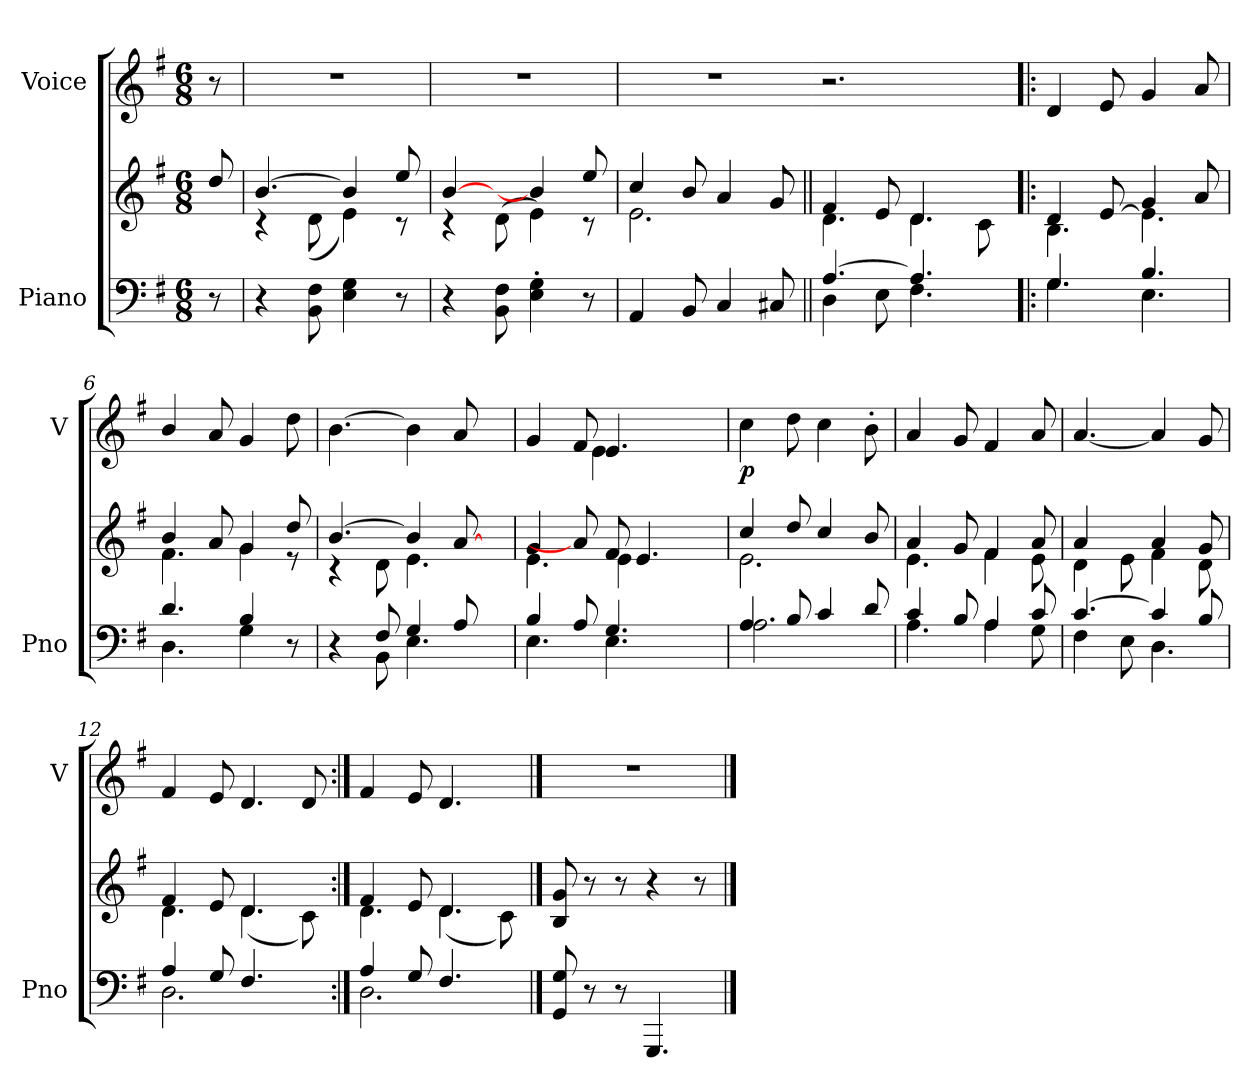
**kern	**kern	**kern	**dynam
*part2	*part2	*part1	*part1
*staff3	*staff2	*staff1	*staff1
*I"Piano	*	*I"Voice	*
*I'Pno	*	*I'V	*
*clefF4	*clefG2	*clefG2	*
*k[f#]	*k[f#]	*k[f#]	*
*M6/8	*M6/8	*M6/8	*
=	=	=	=
8r	8dd/	8r	.
=1	=1	=1	=1
*	*^	*	*
4r	[>4.b/	4r	2.r	.
8BB\ 8F#\	.	(<8d\	.	.
4E\ 4G\	4b/]	4e\)	.	.
8r	8ee/	8r	.	.
=2	=2	=2	=2	=2
4r	[>4b/	4r	2.r	.
8BB\ 8F#\	8ryy	(<8d\	.	.
4E\' 4G\'	4b/]	4e\)	.	.
8r	8ee/	8r	.	.
=3	=3	=3	=3	=3
4AA/	4cc/	2.e\	2.r	.
8BB/	8b/	.	.	.
4C/	4a/	.	.	.
8C#X/	8g/	.	.	.
=4||	=4||	=4||	=4	=4
*^	*	*	*	*
[>4.A/	4D\	4f#/	4.d\	2.r	.
.	8E\	8e/	.	.	.
4.A/]	4.F#\	4.d/	4.d\	.	.
8ryy	8ryy	8ryy	8c\	8ryy	.
!!LO:LB:g=z
=5!|:	=5!|:	=5!|:	=5!|:	=5!|:	=5!|:
4.G/	4.G\	4d/	4.B\	4d/	.
.	.	[<8e/	.	8e/	.
4.B/	4.E\	4.e\]	4g/	4g/	.
.	.	.	8a/	8a/	.
=6	=6	=6	=6	=6	=6
4.d/	4.D\	4b/	4.f#\	4b/	.
.	.	8a/	.	8a/	.
4B/	4G\	4g/	4g\	4g/	.
8ryy	8r	8dd/	8r	8dd\	.
=7	=7	=7	=7	=7	=7
4r	4ryy	[>4.b/	4r	[>4.b\	.
8BB\	8F#/	.	8d\	.	.
4.E\	4G/	4b/]	4.e\	4b\]	.
.	8A/	[8a/	.	8a/	.
8ryy	8ryy	8ryy	8ryy	8ryy	.
!!LO:PB:g=z
=8	=8	=8	=8	=8	=8
*	*	*	*	*^	*
4B/	4.E\	4g/	4.e\	4g/	4.ryy	.
8A/	.	8a/]	.	8f#/	.	.
4.G/	4.E\	8f#/	4e\	4.e/	4e\	.
.	.	4.e/	.	.	.	.
.	.	.	4ryy	.	8ryy	.
8ryy	8ryy	.	.	8ryy	8ryy	.
=9	=9	=9	=9	=9	=9	=9
!	!	!	!	!	!	!LO:DY:b
*	*	*	*	*v	*v	*
4A/	2.A\	4cc/	2.e\	4cc\	p
8B/	.	8dd/	.	8dd\	.
4c/	.	4cc/	.	4cc\	.
8d/	.	8b/	.	8b'\	.
=10	=10	=10	=10	=10	=10
4c/	4.A\	4a/	4.e\	4a/	.
8B/	.	8g/	.	8g/	.
4A/	4A\	4f#/	4f#\	4f#/	.
8c/	8G\	8a/	8e\	8a/	.
!!LO:LB:g=z
=11	=11	=11	=11	=11	=11
[>4.c/	4F#\	4a/	4d\	[<4.a/	.
.	8E\	8ryy	8e\	.	.
4c/]	4.D\	4a/	4f#\	4a/]	.
8B/	.	8g/	8d\	8g/	.
=12	=12	=12	=12	=12	=12
4A/	2.D\	4f#/	4.d\	4f#/	.
8G/	.	8e/	.	8e/	.
4.F#/	.	4.d/	(<4.d\	4.d/	.
8ryy	8ryy	8ryy	8c\)	8d/	.
=13:|!	=13:|!	=13:|!	=13:|!	=13:|!	=13:|!
4A/	2.D\	4f#/	4.d\	4f#/	.
8G/	.	8e/	.	8e/	.
4.F#/	.	4.d/	(<4.d\	4.d/	.
8ryy	8ryy	8ryy	8c\)	8ryy	.
*v	*v	*	*	*	*
*	*v	*v	*	*
==14	==14	==14	==14
8GG/ 8G/	8B/ 8g/	2.r	.
8r	8r	.	.
8r	8r	.	.
4.GGG/	4r	.	.
.	8r	.	.
==	==	==	==
*-	*-	*-	*-
